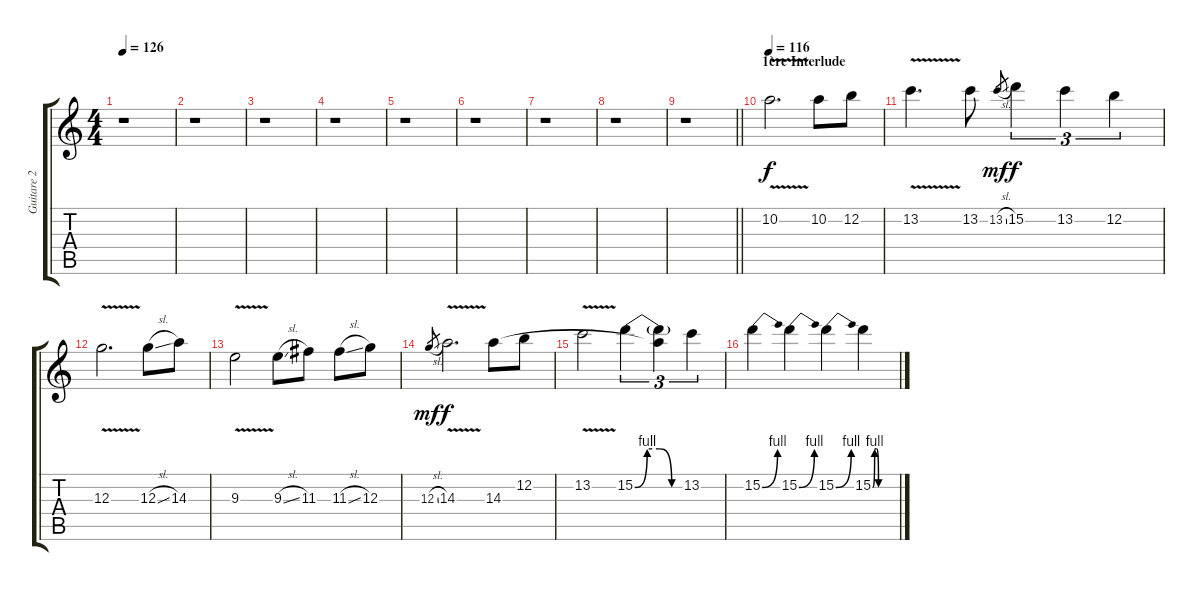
\track ("Guitare 2 " "Guitare 2 ") {instrument distortionguitar}
\staff {score tabs}
\tuning (E4 B3 G3 D3 A2 E2) {hide}
\ts (4 4)
\tempo 126
\clef g2
\ks c
r.1{dy f} |
r.1 |
r.1 |
r.1 |
r.1 |
r.1 |
r.1 |
r.1 |
\barLineRight lightlight
r.1 |
\section ("" "1ère Interlude")
\tempo 116
10.2{v}.2{d volume 13 instrument distortionguitar} 10.2.8 12.2.8 |
13.2{v}.4{d} 13.2.8 13.2{sl}.8{gr dy mf} 15.2.4{tu (3 2) dy f} 13.2.4{tu (3 2)} 12.2.4{tu (3 2)} |
12.3{v}.2{d} 12.3{sl}.8 14.3.8 |
9.3{v}.2 9.3{sl}.8 11.3.8 11.3{sl}.8 12.3.8 |
12.3{sl}.8{gr dy mf} 14.3{v}.2{d dy f} 14.3.8 12.2.8 |
13.2{v}.2 15.2{be (custom 0 0 15 4 30 4 45 0 60 0)}.4{tu (3 2)} (15.2{t} 14.3{t}).4{tu (3 2)} 13.2.4{tu (3 2)} |
15.2{be (bend 0 0 60 4)}.4 15.2{be (bend 0 0 60 4)}.4 15.2{be (bend 0 0 60 4)}.4 15.2{be (custom 0 0 5 4 10 4 15 0 60 0)}.4
